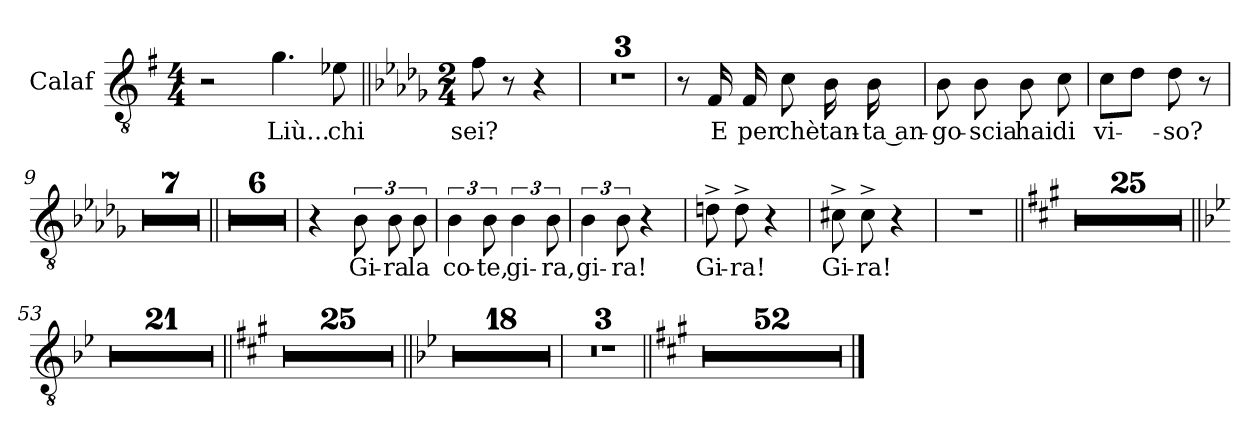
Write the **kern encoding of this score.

**kern	**text	**dynam
*part1	*part1	*part1
*staff1	*staff1	*staff1
*I"Calaf	*	*
*I'C	*	*
*clefGv2	*	*
*k[f#]	*	*
*G:	*	*
*M4/4	*	*
=1	=1	=1
2r	.	.
!	!LO:LY:b	!
4.g\	Liù...	.
!	!LO:LY:b	!
8e-X\	chi	.
=2||	=2||	=2||
*k[b-e-a-d-g-]	*	*
*D-:	*	*
*M2/4	*	*
!	!LO:LY:b	!
8f\	sei?	.
8r	.	.
4r	.	.
=3	=3	=3
2r	.	.
!!LO:PB:g=z
=4	=4	=4
2r	.	.
=5	=5	=5
2r	.	.
!!LO:LB:g=z
=6	=6	=6
8r	.	.
!	!LO:LY:b	!
16F/	E	.
!	!LO:LY:b	!
16F/	per	.
!	!LO:LY:b	!
8c\	chè	.
!	!LO:LY:b	!
16B-\	tan-	.
!	!LO:LY:b	!
16B-\	ta an-	.
=7	=7	=7
!	!LO:LY:b	!
8B-\	-go-	.
!	!LO:LY:b	!
8B-\	-scia	.
!	!LO:LY:b	!
8B-\	hai	.
!	!LO:LY:b	!
8c\	di	.
=8	=8	=8
!	!LO:LY:b	!
8c\L	vi-	.
!	!LO:LY:b	!
8d-\J	-­-	.
!	!LO:LY:b	!
8d-\	-so?	.
8r	.	.
=9	=9	=9
2r	.	.
=10	=10	=10
2r	.	.
!!LO:PB:g=z
=11	=11	=11
2r	.	.
=12	=12	=12
2r	.	.
=13	=13	=13
2r	.	.
=14	=14	=14
2r	.	.
=15	=15	=15
2r	.	.
=16||	=16||	=16||
2r	.	.
=17	=17	=17
2r	.	.
!!LO:LB:g=z
=18	=18	=18
2r	.	.
=19	=19	=19
2r	.	.
=20	=20	=20
2r	.	.
=21	=21	=21
2r	.	.
=22	=22	=22
4r	.	.
!	!LO:LY:b	!
12B-\	Gi-	.
!	!LO:LY:b	!
12B-\	-ra	.
!	!LO:LY:b	!
12B-\	la	.
=23	=23	=23
!	!LO:LY:b	!
6B-\	co-	.
!	!LO:LY:b	!
12B-\	-te,	.
!	!LO:LY:b	!
6B-\	gi-	.
!	!LO:LY:b	!
12B-\	-ra,	.
!!LO:PB:g=z
=24	=24	=24
!	!LO:LY:b	!
6B-\	gi-	.
!	!LO:LY:b	!
12B-\	-ra!	.
4r	.	.
=25	=25	=25
!	!LO:LY:b	!
8dn^\	Gi-	.
!	!LO:LY:b	!
8d^\	-ra!	.
4r	.	.
=26	=26	=26
!	!LO:LY:b	!
8c#X^\	Gi-	.
!	!LO:LY:b	!
8c#^\	-ra!	.
4r	.	.
=27	=27	=27
2r	.	.
=28||	=28||	=28||
*k[f#c#g#]	*	*
*A:	*	*
2r	.	.
=29	=29	=29
2r	.	.
=30	=30	=30
2r	.	.
!!LO:LB:g=z
=31	=31	=31
2r	.	.
=32	=32	=32
2r	.	.
=33	=33	=33
2r	.	.
=34	=34	=34
2r	.	.
=35	=35	=35
2r	.	.
=36	=36	=36
2r	.	.
=37	=37	=37
2r	.	.
!!LO:PB:g=z
=38	=38	=38
2r	.	.
=39	=39	=39
2r	.	.
=40	=40	=40
2r	.	.
=41	=41	=41
2r	.	.
=42	=42	=42
2r	.	.
=43	=43	=43
2r	.	.
=44	=44	=44
2r	.	.
!!LO:PB:g=z
=45	=45	=45
2r	.	.
=46	=46	=46
2r	.	.
=47	=47	=47
2r	.	.
=48	=48	=48
2r	.	.
=49	=49	=49
2r	.	.
=50	=50	=50
2r	.	.
!!LO:PB:g=z
=51	=51	=51
2r	.	.
=52	=52	=52
2r	.	.
=53||	=53||	=53||
*k[b-e-]	*	*
*B-:	*	*
2r	.	.
=54	=54	=54
2r	.	.
=55	=55	=55
2r	.	.
=56	=56	=56
2r	.	.
!!LO:LB:g=z
=57	=57	=57
2r	.	.
=58	=58	=58
2r	.	.
=59	=59	=59
2r	.	.
=60	=60	=60
2r	.	.
=61	=61	=61
2r	.	.
!!LO:PB:g=z
=62	=62	=62
2r	.	.
=63	=63	=63
2r	.	.
=64	=64	=64
2r	.	.
=65	=65	=65
2r	.	.
=66	=66	=66
2r	.	.
=67	=67	=67
2r	.	.
!!LO:PB:g=z
=68	=68	=68
2r	.	.
=69	=69	=69
2r	.	.
=70	=70	=70
2r	.	.
=71	=71	=71
2r	.	.
=72	=72	=72
2r	.	.
!!LO:PB:g=z
=73	=73	=73
2r	.	.
=74||	=74||	=74||
*k[f#c#g#]	*	*
*A:	*	*
2r	.	.
=75	=75	=75
2r	.	.
=76	=76	=76
2r	.	.
=77	=77	=77
2r	.	.
=78	=78	=78
2r	.	.
=79	=79	=79
2r	.	.
!!LO:PB:g=z
=80	=80	=80
2r	.	.
=81	=81	=81
2r	.	.
=82	=82	=82
2r	.	.
=83	=83	=83
2r	.	.
=84	=84	=84
2r	.	.
=85	=85	=85
2r	.	.
=86	=86	=86
2r	.	.
!!LO:PB:g=z
=87	=87	=87
2r	.	.
=88	=88	=88
2r	.	.
=89	=89	=89
2r	.	.
=90	=90	=90
2r	.	.
=91	=91	=91
2r	.	.
=92	=92	=92
2r	.	.
!!LO:PB:g=z
=93	=93	=93
2r	.	.
=94	=94	=94
2r	.	.
=95	=95	=95
2r	.	.
=96	=96	=96
2r	.	.
=97	=97	=97
2r	.	.
=98	=98	=98
2r	.	.
!!LO:PB:g=z
=99||	=99||	=99||
*k[b-e-]	*	*
*B-:	*	*
2r	.	.
=100	=100	=100
2r	.	.
=101	=101	=101
2r	.	.
=102	=102	=102
2r	.	.
=103	=103	=103
2r	.	.
!!LO:PB:g=z
=104	=104	=104
2r	.	.
=105	=105	=105
2r	.	.
=106	=106	=106
2r	.	.
=107	=107	=107
2r	.	.
=108	=108	=108
2r	.	.
!!LO:PB:g=z
=109	=109	=109
2r	.	.
=110	=110	=110
2r	.	.
=111	=111	=111
2r	.	.
=112	=112	=112
2r	.	.
=113	=113	=113
2r	.	.
!!LO:PB:g=z
=114	=114	=114
2r	.	.
=115	=115	=115
2r	.	.
=116	=116	=116
2r	.	.
=117	=117	=117
!	!	!LO:DY:a
2r	.	f
=118	=118	=118
2r	.	.
!!LO:PB:g=z
=119	=119	=119
2r	.	.
=120||	=120||	=120||
*k[f#c#g#]	*	*
*A:	*	*
2r	.	.
=121	=121	=121
2r	.	.
=122	=122	=122
2r	.	.
=123	=123	=123
2r	.	.
!!LO:PB:g=z
=124	=124	=124
2r	.	.
=125	=125	=125
2r	.	.
=126	=126	=126
2r	.	.
=127	=127	=127
2r	.	.
=128	=128	=128
2r	.	.
=129	=129	=129
2r	.	.
!!LO:PB:g=z
=130	=130	=130
2r	.	.
=131	=131	=131
2r	.	.
=132	=132	=132
2r	.	.
=133	=133	=133
2r	.	.
=134	=134	=134
2r	.	.
=135	=135	=135
2r	.	.
!!LO:PB:g=z
=136	=136	=136
2r	.	.
=137	=137	=137
2r	.	.
=138	=138	=138
2r	.	.
=139	=139	=139
2r	.	.
=140	=140	=140
2r	.	.
!!LO:PB:g=z
=141	=141	=141
2r	.	.
=142	=142	=142
2r	.	.
=143	=143	=143
2r	.	.
=144	=144	=144
2r	.	.
=145	=145	=145
2r	.	.
=146	=146	=146
2r	.	.
!!LO:PB:g=z
=147	=147	=147
2r	.	.
=148	=148	=148
2r	.	.
=149	=149	=149
2r	.	.
=150	=150	=150
2r	.	.
!!LO:PB:g=z
=151	=151	=151
2r	.	.
=152	=152	=152
2r	.	.
=153	=153	=153
2r	.	.
=154	=154	=154
2r	.	.
!!LO:PB:g=z
=155	=155	=155
2r	.	.
=156	=156	=156
2r	.	.
=157	=157	=157
2r	.	.
=158	=158	=158
2r	.	.
=159	=159	=159
2r	.	.
=160	=160	=160
2r	.	.
!!LO:PB:g=z
=161	=161	=161
2r	.	.
=162	=162	=162
2r	.	.
=163	=163	=163
2r	.	.
=164	=164	=164
2r	.	.
=165	=165	=165
2r	.	.
=166	=166	=166
2r	.	.
=167	=167	=167
2r	.	.
=168	=168	=168
2r	.	.
=169	=169	=169
2r	.	.
=170	=170	=170
2r	.	.
=171	=171	=171
2r	.	.
==	==	==
*-	*-	*-
